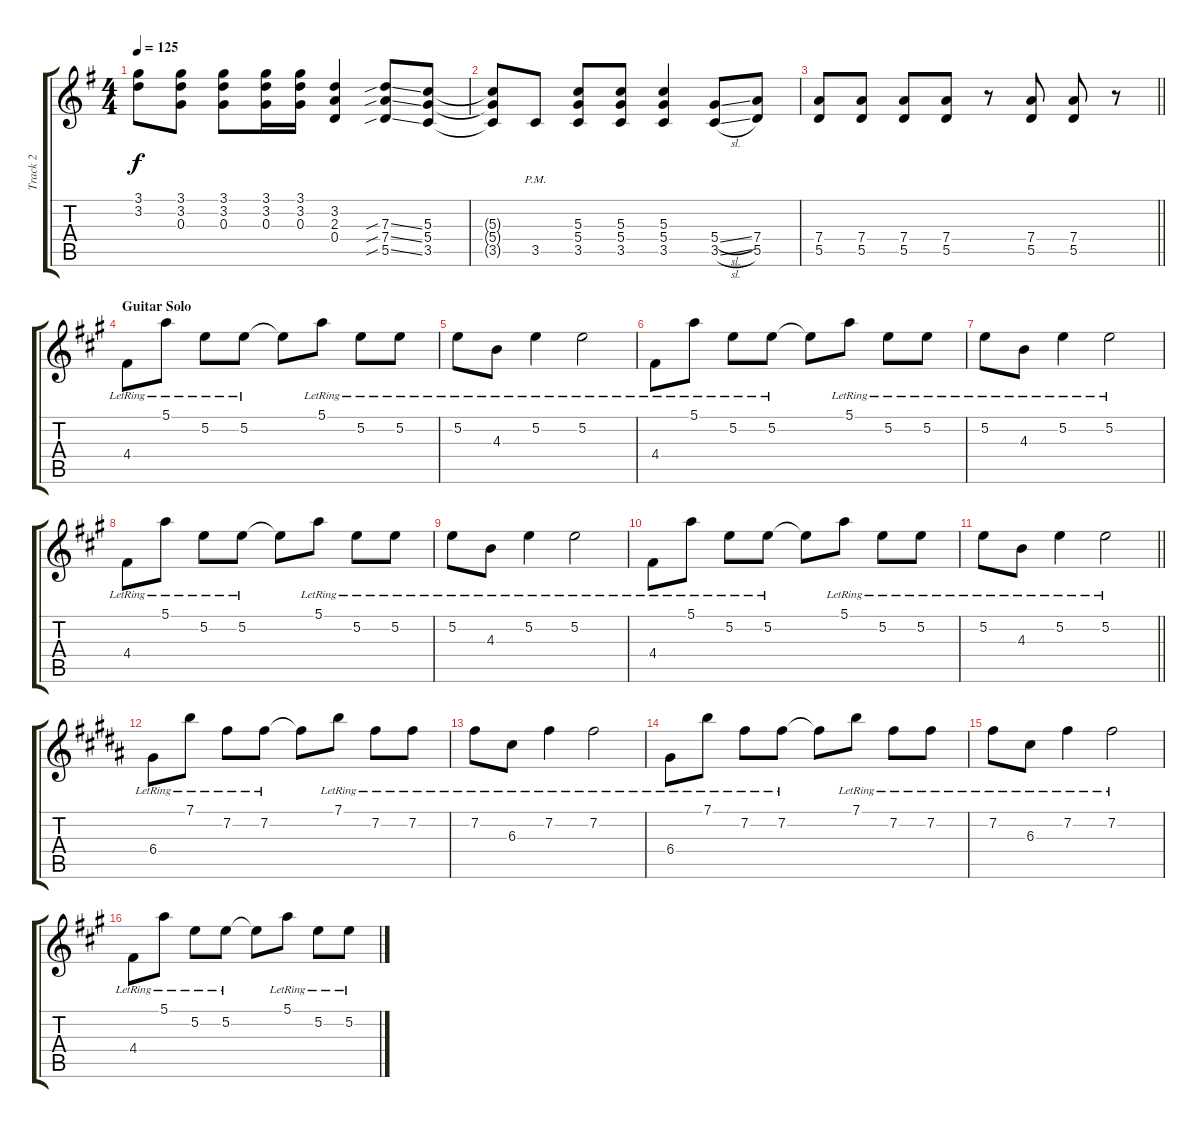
\track ("Track 2" "Track 2") {instrument distortionguitar}
\staff {score tabs}
\tuning (E4 B3 G3 D3 A2 E2) {hide}
\ts (4 4)
\tempo 125
\clef g2
\ks g
(3.1{t} 3.2{t}).8{dy f} (3.1 3.2 0.3).8 (3.1 3.2 0.3).8 (3.1 3.2 0.3).16 (3.1 3.2 0.3).16 (3.2 2.3 0.4).4 (7.3{sib ss} 7.4{sib ss} 5.5{sib ss}).8 (5.3 5.4 3.5).8 |
(5.3{t} 5.4{t} 3.5{t}).8 3.5{pm}.8 (5.3 5.4 3.5).8 (5.3 5.4 3.5).8 (5.3 5.4 3.5).4 (5.4{sl} 3.5{sl}).8 (7.4 5.5).8 |
\barLineRight lightlight
(7.4 5.5).8 (7.4 5.5).8 (7.4 5.5).8 (7.4 5.5).8 r.8 (7.4 5.5).8 (7.4 5.5).8 r.8 |
\section ("" "Guitar Solo")
\ks a
4.4{lr}.8 5.1{lr}.8 5.2{lr}.8 5.2{lr}.8 5.2{t}.8 5.1{lr}.8 5.2{lr}.8 5.2{lr}.8 |
5.2{lr}.8 4.3{lr}.8 5.2{lr}.4 5.2{lr}.2 |
4.4{lr}.8 5.1{lr}.8 5.2{lr}.8 5.2{lr}.8 5.2{t}.8 5.1{lr}.8 5.2{lr}.8 5.2{lr}.8 |
5.2{lr}.8 4.3{lr}.8 5.2{lr}.4 5.2{lr}.2 |
4.4{lr}.8 5.1{lr}.8 5.2{lr}.8 5.2{lr}.8 5.2{t}.8 5.1{lr}.8 5.2{lr}.8 5.2{lr}.8 |
5.2{lr}.8 4.3{lr}.8 5.2{lr}.4 5.2{lr}.2 |
4.4{lr}.8 5.1{lr}.8 5.2{lr}.8 5.2{lr}.8 5.2{t}.8 5.1{lr}.8 5.2{lr}.8 5.2{lr}.8 |
\barLineRight lightlight
5.2{lr}.8 4.3{lr}.8 5.2{lr}.4 5.2{lr}.2 |
\ks b
6.4{lr}.8 7.1{lr}.8 7.2{lr}.8 7.2{lr}.8 7.2{t}.8 7.1{lr}.8 7.2{lr}.8 7.2{lr}.8 |
7.2{lr}.8 6.3{lr}.8 7.2{lr}.4 7.2{lr}.2 |
6.4{lr}.8 7.1{lr}.8 7.2{lr}.8 7.2{lr}.8 7.2{t}.8 7.1{lr}.8 7.2{lr}.8 7.2{lr}.8 |
7.2{lr}.8 6.3{lr}.8 7.2{lr}.4 7.2{lr}.2 |
\ks a
4.4{lr}.8 5.1{lr}.8 5.2{lr}.8 5.2{lr}.8 5.2{t}.8 5.1{lr}.8 5.2{lr}.8 5.2{lr}.8
